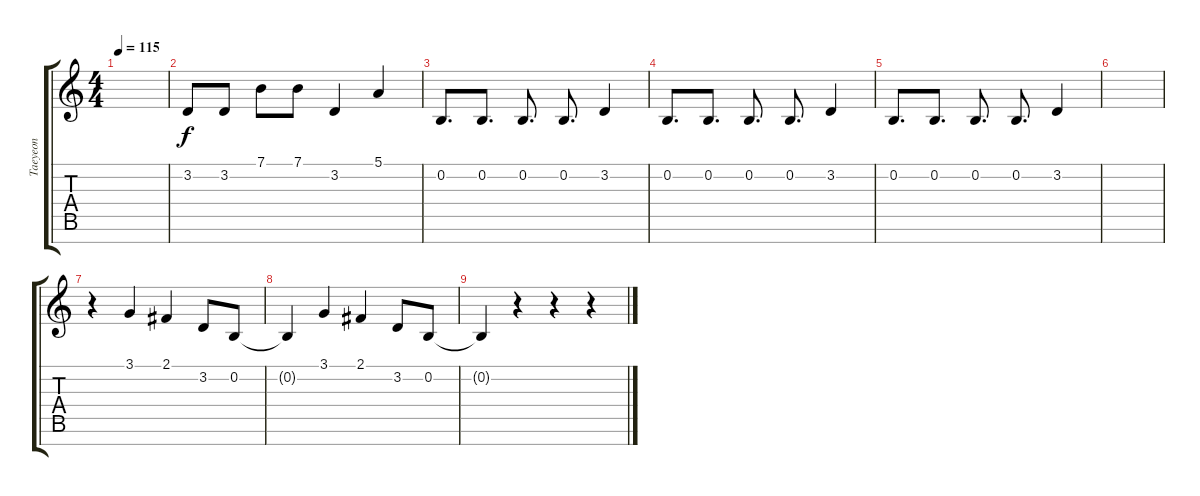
\track ("Taeyeon" "Taeyeon") {instrument flute}
\staff {score tabs}
\tuning (E4 B3 G3 D3 A2 E2 B1) {hide}
\ts (4 4)
\tempo 115
\clef g2
\ks c
|
3.2.8 3.2.8 7.1.8 7.1.8 3.2.4 5.1.4 |
0.2.8{d volume 9} 0.2.8{d} 0.2.8{d} 0.2.8{d} 3.2.4 |
0.2.8{d} 0.2.8{d} 0.2.8{d} 0.2.8{d} 3.2.4 |
0.2.8{d} 0.2.8{d} 0.2.8{d} 0.2.8{d} 3.2.4 |
|
r.4{volume 14} 3.1.4 2.1.4 3.2.8 0.2.8 |
0.2{t}.4 3.1.4 2.1.4 3.2.8 0.2.8 |
0.2{t}.4 r.4 r.4 r.4
